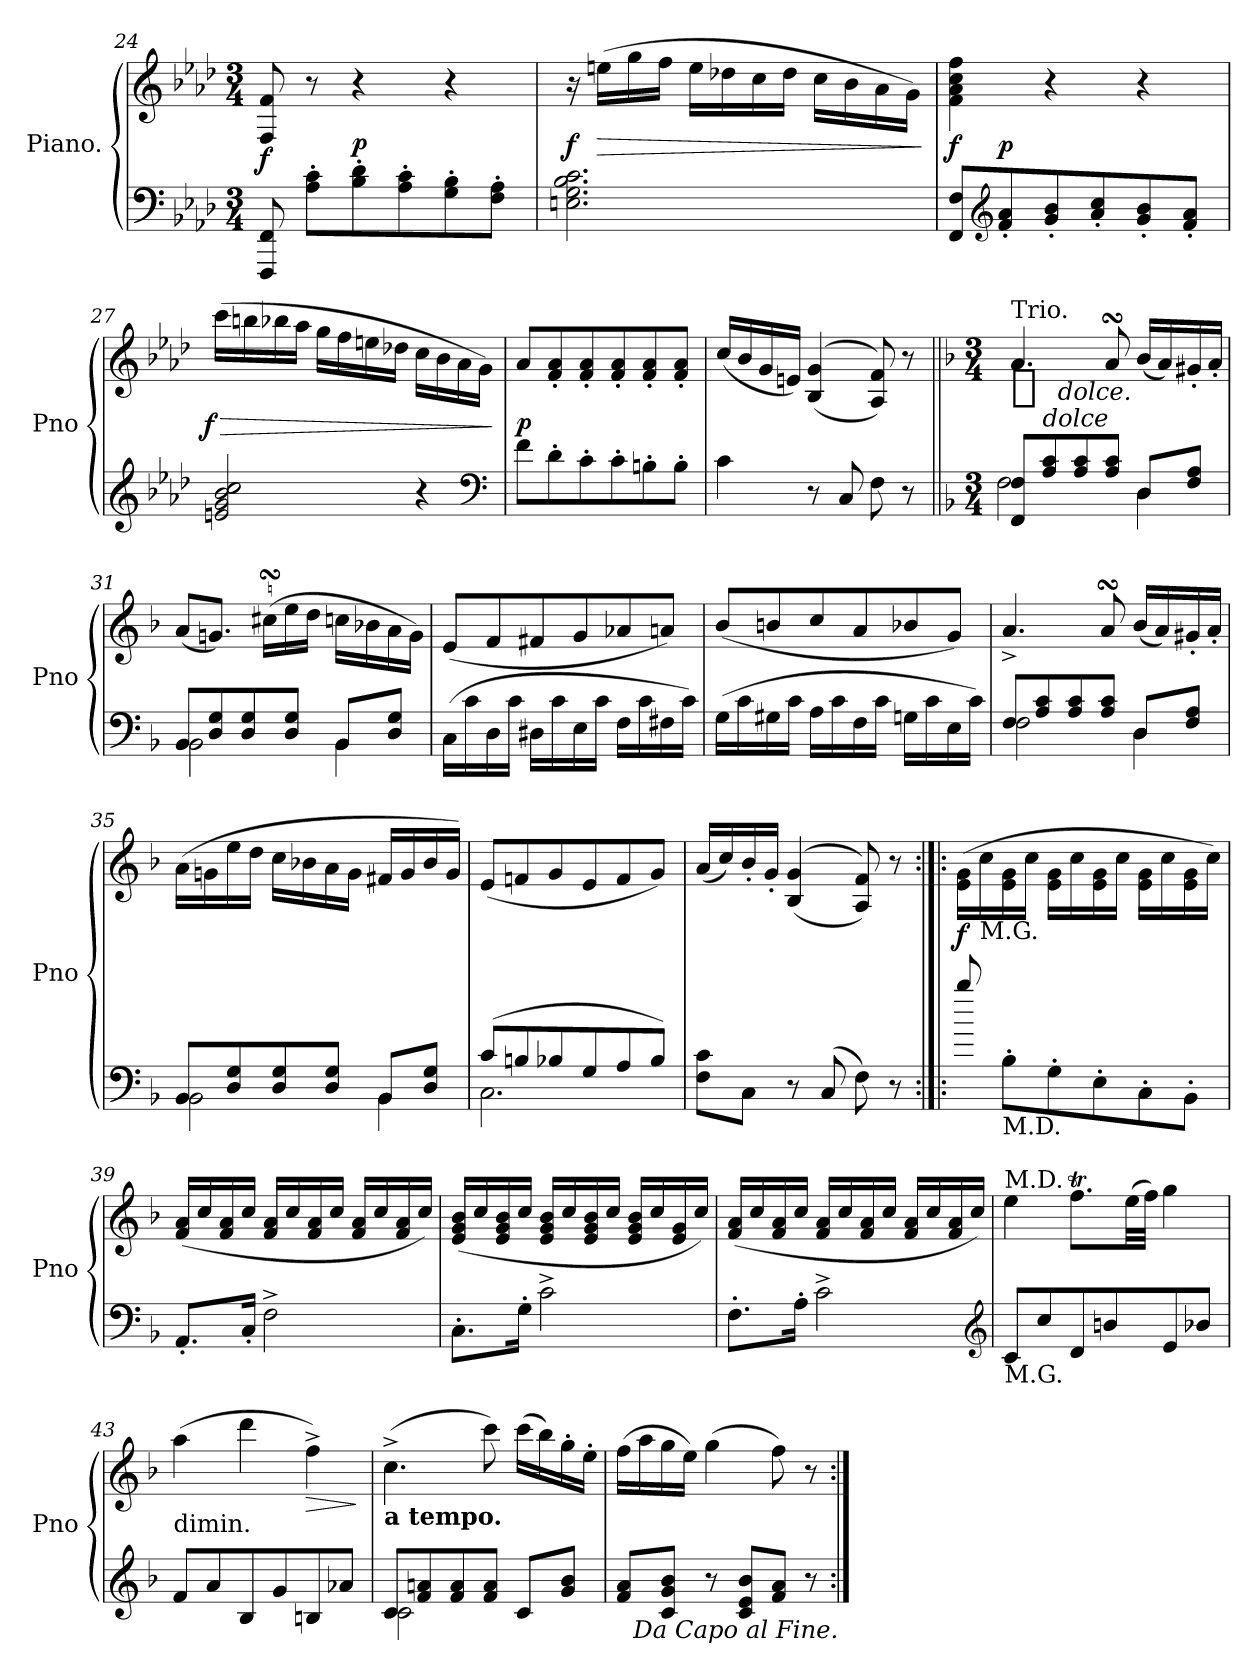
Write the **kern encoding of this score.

**kern	**kern	**dynam
*part1	*part1	*part1
*staff2	*staff1	*staff1/2
*I"Piano.	*	*
*I'Pno	*	*
*clefF4	*clefG2	*
*k[b-e-a-d-]	*k[b-e-a-d-]	*
*f:	*f:	*
*M3/4	*M3/4	*
=24	=24	=24
8FFF/ 8FF/	8F/ 8f/	f
8A-'\ 8c'\L	8r	.
8B-'\ 8d-'\	4r	p
8A-'\ 8c'\	.	.
8G'\ 8B-'\	4r	.
8F'\ 8A-'\J	.	.
=25	=25	=25
2.En\ 2.G\ 2.B-\ 2.c\	16r	f
.	(16een\LL	>
.	16gg\	.
.	16ff\JJ	.
.	16ee\LL	.
.	16dd-X\	.
.	16cc\	.
.	16dd-\JJ	.
.	16cc\LL	.
.	16b-\	.
.	16a-\	.
.	16g\JJ)	.
.	.	]
=26	=26	=26
*	*^	*
8FF/ 8F/L	4f\ 4a-\ 4cc\ 4ff\	8ryy	f
*clefG2	*	*	*
8f'/ 8a-'/	.	2ryy	p
8g'/ 8b-'/	4r	.	.
8a-'/ 8cc'/	.	.	.
8g'/ 8b-'/	4r	.	.
8f'/ 8a-'/J	.	8ryy	.
=27	=27	=27	=27
!	!	!	!LO:DY:n=1:rj
*	*v	*v	*
2en/ 2g/ 2b-/ 2cc/	(16ccc\LL	> f
.	16bbn\	.
.	16bb-X\	.
.	16aa-\JJ	.
.	16gg\LL	.
.	16ff\	.
.	16een\	.
.	16dd-X\JJ	.
4r	16cc\LL	.
.	16b-\	.
.	16a-\	.
.	16g\JJ)	.
*clefF4	*	*
.	.	]
=28	=28	=28
8f\L	8a-/L	p
8d-'\	8f'/ 8a-'/	.
8c'\	8f'/ 8a-'/	.
8c'\	8f'/ 8a-'/	.
8Bn'\	8f'/ 8a-'/	.
8B'\J	8f'/ 8a-'/J	.
=29	=29	=29
4c\	(16cc/LL	.
.	16b-/	.
.	16g/	.
.	16en/JJ)	.
8r	(<(>4B-/ 4g/	.
8C/	.	.
8F\	8A-/ 8f/))	.
8r	8r	.
=30||	=30||	=30||
*k[b-]	*k[b-]	*
*M3/4	*M3/4	*
*^	*	*
!	!	!LO:TX:a:t=Trio.	!
!	!	!	!LO:DY:t=%s dolce.
8FF/ 8F/L	2F\	4.a/	p
!LO:TX:a:i:t=dolce	!	!	!
8A/ 8c/	.	.	.
8A/ 8c/	.	.	.
8A/ 8c/J	.	8asSsS/	.
8D/L	4D\	(16b-/LL	.
.	.	16a/)	.
8F/ 8A/J	.	16g#X'/	.
.	.	16a'/JJ	.
=31	=31	=31	=31
8BB-/L	2BB-\	(8a/L	.
8D/ 8G/	.	8.gn/J)	.
8D/ 8G/	.	.	.
.	.	(16cc#XsSsS\LL	.
8D/ 8G/J	.	16ee\	.
.	.	16dd\JJ	.
8BB-/L	4BB-\	16ccn\LL	.
.	.	16b-X\	.
8D/ 8G/J	.	16a\	.
.	.	16g\JJ)	.
*v	*v	*	*
=32	=32	=32
(16C\LL	(8e/L	.
16c\	.	.
16D\	8f/	.
16c\JJ	.	.
16D#X\LL	8f#X/	.
16c\	.	.
16E\	8g/	.
16c\JJ	.	.
16F\LL	8a-X/	.
16c\	.	.
16F#X\	8an/J)	.
16c\JJ)	.	.
=33	=33	=33
(16G\LL	(8b-/L	.
16c\	.	.
16G#X\	8bn/	.
16c\JJ	.	.
16A\LL	8cc/	.
16c\	.	.
16F\	8a/	.
16c\JJ	.	.
16Gn\LL	8b-X/	.
16c\	.	.
16E\	8g/J)	.
16c\JJ)	.	.
=34	=34	=34
*^	*	*
8F/L	2F\	4.a^>/	.
8A/ 8c/	.	.	.
8A/ 8c/	.	.	.
8A/ 8c/J	.	8asSsS/	.
8D/L	4D\	(16b-/LL	.
.	.	16a/)	.
8F/ 8A/J	.	16g#X'/	.
.	.	16a'/JJ	.
=35	=35	=35	=35
8BB-/L	2BB-\	(16a\LL	.
.	.	16gn\	.
8D/ 8G/	.	16ee\	.
.	.	16dd\JJ	.
8D/ 8G/	.	16cc\LL	.
.	.	16b-X\	.
8D/ 8G/J	.	16a\	.
.	.	16g\JJ	.
8BB-/L	4BB-\	16f#X/LL	.
.	.	16g/	.
8D/ 8G/J	.	16b-/	.
.	.	16g/JJ)	.
=36	=36	=36	=36
(8c/L	2.C\	(8e/L	.
8Bn/	.	8fn/	.
8B-X/	.	8g/	.
8G/	.	8e/	.
8A/	.	8f/	.
8B-/J)	.	8g/J)	.
*v	*v	*	*
=37	=37	=37
8F\ 8c\L	(16a/LL	.
.	16cc/)	.
8C\J	16b-'/	.
.	16g'/JJ	.
8r	(<(>4B-/ 4g/	.
(<8C/	.	.
8F\)	8A/ 8f/))	.
8r	8r	.
=38:|!|:	=38:|!|:	=38:|!|:
8bb-/	(>16e\ 16g\LL	f
!	!LO:TX:b:t=M.G.	!
.	16cc\	.
!LO:TX:b:t=M.D.	!	!
8B-'\L	16e\ 16g\	.
.	16cc\JJ	.
8G'\	16e\ 16g\LL	.
.	16cc\	.
8E'\	16e\ 16g\	.
.	16cc\JJ	.
8C'\	16e\ 16g\LL	.
.	16cc\	.
8BB-'\J	16e\ 16g\	.
.	16cc\JJ)	.
=39	=39	=39
8.AA'/L	(<16f/ 16a/LL	.
.	16cc/	.
.	16f/ 16a/	.
16C'/Jk	16cc/JJ	.
2F^\	16f/ 16a/LL	.
.	16cc/	.
.	16f/ 16a/	.
.	16cc/JJ	.
.	16f/ 16a/LL	.
.	16cc/	.
.	16f/ 16a/	.
.	16cc/JJ)	.
=40	=40	=40
8.C'\L	(16e/ 16g/ 16b-/LL	.
.	16cc/	.
.	16e/ 16g/ 16b-/	.
16G'\Jk	16cc/JJ	.
2c^\	16e/ 16g/ 16b-/LL	.
.	16cc/	.
.	16e/ 16g/ 16b-/	.
.	16cc/JJ	.
.	16e/ 16g/ 16b-/LL	.
.	16cc/	.
.	16e/ 16g/	.
.	16cc/JJ)	.
=41	=41	=41
8.F'\L	(16f/ 16a/LL	.
.	16cc/	.
.	16f/ 16a/	.
16A'\Jk	16cc/JJ	.
2c^\	16f/ 16a/LL	.
.	16cc/	.
.	16f/ 16a/	.
.	16cc/JJ	.
.	16f/ 16a/LL	.
.	16cc/	.
.	16f/ 16a/	.
.	16cc/JJ)	.
*clefG2	*	*
=42	=42	=42
!	!LO:TX:a:t=M.D.	!
!LO:TX:b:t=M.G.	!	!
8c/L	4ee\	.
8cc/	.	.
8d/	8.ffT\L	.
8bn/	.	.
.	(32ee\LL	.
.	32ff\JJJ)	.
8e/	4gg\	.
8b-X/J	.	.
=43	=43	=43
!	!LO:TX:c:t=dimin.	!
8f/L	(4aa\	.
8a/	.	.
8B-/	4ddd\	.
8g/	.	.
!	!	!LO:HP:b
8Bn/	4ff^\)	>
8a-X/J	.	.
.	.	]
=44	=44	=44
*^	*	*
!	!	!LO:TX:b:B:t=a tempo.	!
8c/L	2c\	(4.cc^\	.
8f/ 8an/	.	.	.
8f/ 8a/	.	.	.
8f/ 8a/J	.	8ccc\)	.
8c/L	4ryy	(16ccc\LL	.
.	.	16bb-\)	.
8g/ 8b-/J	.	16gg'\	.
.	.	16ee'\JJ	.
*v	*v	*	*
=45	=45	=45
8f/ 8a/L	(16ff\LL	.
.	16aa\	.
8c/ 8g/ 8b-/J	16gg\	.
.	16ee\JJ)	.
8r	(4gg\	.
8c/ 8e/ 8b-/L	.	.
8f/ 8a/J	8ff\)	.
8r	8r	.
!LO:TX:b:i:t=Da Capo al Fine.	!	!
=:|!	=:|!	=:|!
*-	*-	*-
